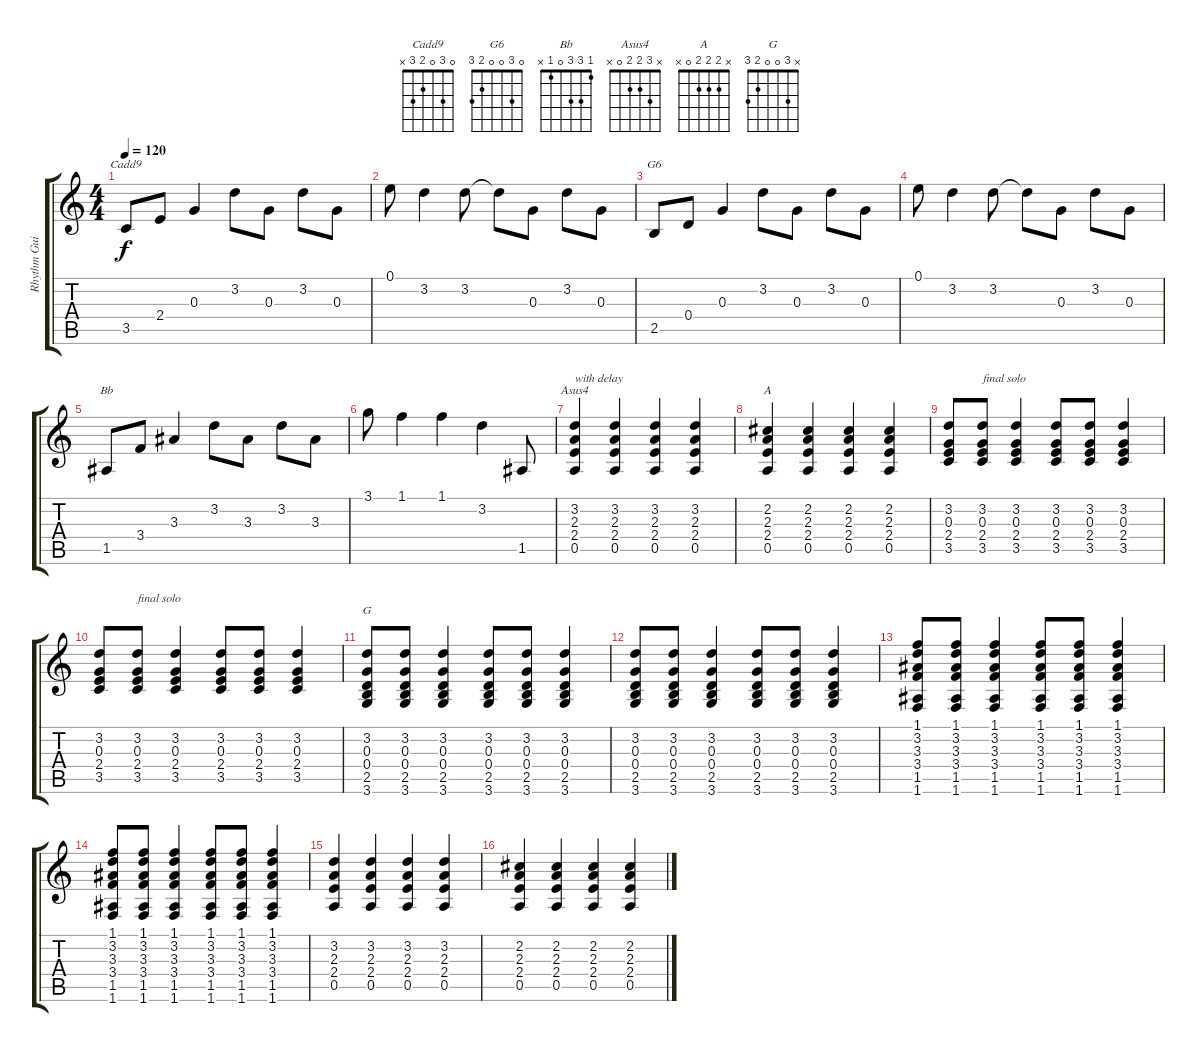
\track ("Rhythm Guitar" "Rhythm Gui") {instrument electricguitarclean}
\staff {score tabs}
\tuning (E4 B3 G3 D3 A2 E2) {hide}
\chord ("Cadd9" 0 3 0 2 3 x)
\chord ("G6" 0 3 0 0 2 3)
\chord ("Bb" 1 3 3 0 1 x)
\chord ("Asus4" x 3 2 2 0 x)
\chord ("A" x 2 2 2 0 x)
\chord ("G" x 3 0 0 2 3)
\ts (4 4)
\tempo 120
\clef g2
\ks c
3.5.8{ch "Cadd9" dy f} 2.4.8 0.3.4 3.2.8 0.3.8 3.2.8 0.3.8 |
0.1.8 3.2.4 3.2.8 3.2{t}.8 0.3.8 3.2.8 0.3.8 |
2.5.8{ch "G6"} 0.4.8 0.3.4 3.2.8 0.3.8 3.2.8 0.3.8 |
0.1.8 3.2.4 3.2.8 3.2{t}.8 0.3.8 3.2.8 0.3.8 |
1.5.8{ch "Bb"} 3.4.8 3.3.4 3.2.8 3.3.8 3.2.8 3.3.8 |
3.1.8 1.1.4 1.1.4 3.2.4 1.5.8 |
(3.2 2.3 2.4 0.5).4{ch "Asus4" txt "with delay"} (3.2 2.3 2.4 0.5).4 (3.2 2.3 2.4 0.5).4 (3.2 2.3 2.4 0.5).4 |
(2.2 2.3 2.4 0.5).4{ch "A"} (2.2 2.3 2.4 0.5).4 (2.2 2.3 2.4 0.5).4 (2.2 2.3 2.4 0.5).4 |
(3.2 0.3 2.4 3.5).8 (3.2 0.3 2.4 3.5).8{txt "final solo"} (3.2 0.3 2.4 3.5).4 (3.2 0.3 2.4 3.5).8 (3.2 0.3 2.4 3.5).8 (3.2 0.3 2.4 3.5).4 |
(3.2 0.3 2.4 3.5).8 (3.2 0.3 2.4 3.5).8{txt "final solo"} (3.2 0.3 2.4 3.5).4 (3.2 0.3 2.4 3.5).8 (3.2 0.3 2.4 3.5).8 (3.2 0.3 2.4 3.5).4 |
(3.2 0.3 0.4 2.5 3.6).8{ch "G"} (3.2 0.3 0.4 2.5 3.6).8 (3.2 0.3 0.4 2.5 3.6).4 (3.2 0.3 0.4 2.5 3.6).8 (3.2 0.3 0.4 2.5 3.6).8 (3.2 0.3 0.4 2.5 3.6).4 |
(3.2 0.3 0.4 2.5 3.6).8 (3.2 0.3 0.4 2.5 3.6).8 (3.2 0.3 0.4 2.5 3.6).4 (3.2 0.3 0.4 2.5 3.6).8 (3.2 0.3 0.4 2.5 3.6).8 (3.2 0.3 0.4 2.5 3.6).4 |
(1.1 3.2 3.3 3.4 1.5 1.6).8 (1.1 3.2 3.3 3.4 1.5 1.6).8 (1.1 3.2 3.3 3.4 1.5 1.6).4 (1.1 3.2 3.3 3.4 1.5 1.6).8 (1.1 3.2 3.3 3.4 1.5 1.6).8 (1.1 3.2 3.3 3.4 1.5 1.6).4 |
(1.1 3.2 3.3 3.4 1.5 1.6).8 (1.1 3.2 3.3 3.4 1.5 1.6).8 (1.1 3.2 3.3 3.4 1.5 1.6).4 (1.1 3.2 3.3 3.4 1.5 1.6).8 (1.1 3.2 3.3 3.4 1.5 1.6).8 (1.1 3.2 3.3 3.4 1.5 1.6).4 |
(3.2 2.3 2.4 0.5).4 (3.2 2.3 2.4 0.5).4 (3.2 2.3 2.4 0.5).4 (3.2 2.3 2.4 0.5).4 |
(2.2 2.3 2.4 0.5).4 (2.2 2.3 2.4 0.5).4 (2.2 2.3 2.4 0.5).4 (2.2 2.3 2.4 0.5).4
